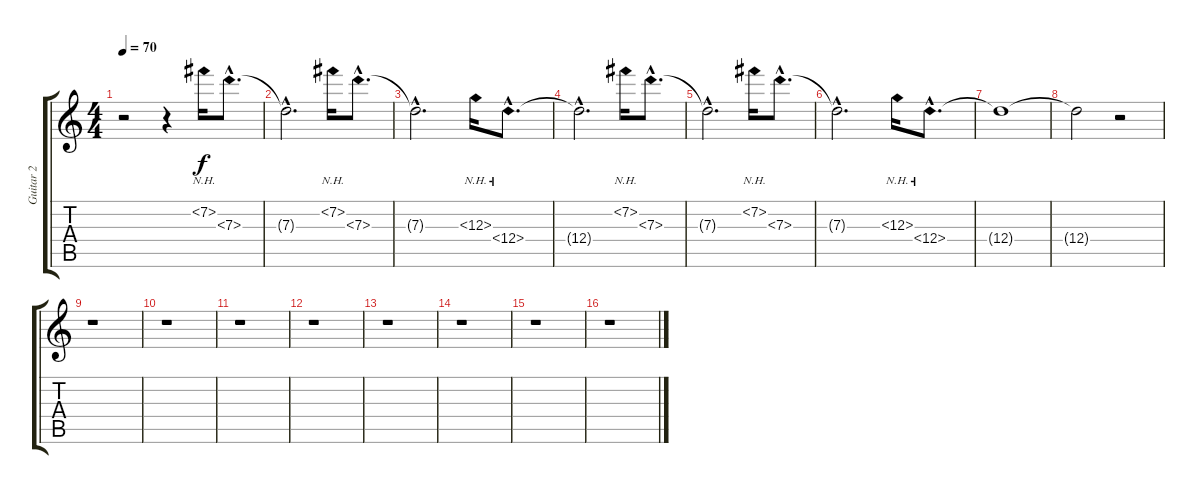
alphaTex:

\track ("Guitar 2" "Guitar 2") {instrument electricguitarclean}
\staff {score tabs}
\tuning (E4 B3 G3 D3 A2 E2) {hide}
\ts (4 4)
\tempo 70
\clef g2
\ks c
r.2{dy f instrument electricguitarclean} r.4 7.2{nh}.16 7.3{nh hac}.8{d} |
7.3{hac t}.2{d} 7.2{nh}.16 7.3{nh hac}.8{d} |
7.3{hac t}.2{d} 12.3{nh}.16 12.4{nh hac}.8{d} |
12.4{hac t}.2{d} 7.2{nh}.16 7.3{nh hac}.8{d} |
7.3{hac t}.2{d} 7.2{nh}.16 7.3{nh hac}.8{d} |
7.3{hac t}.2{d} 12.3{nh}.16 12.4{nh hac}.8{d} |
12.4{t}.1 |
12.4{t}.2 r.2 |
r.1 |
r.1 |
r.1 |
r.1 |
r.1 |
r.1 |
r.1 |
r.1
